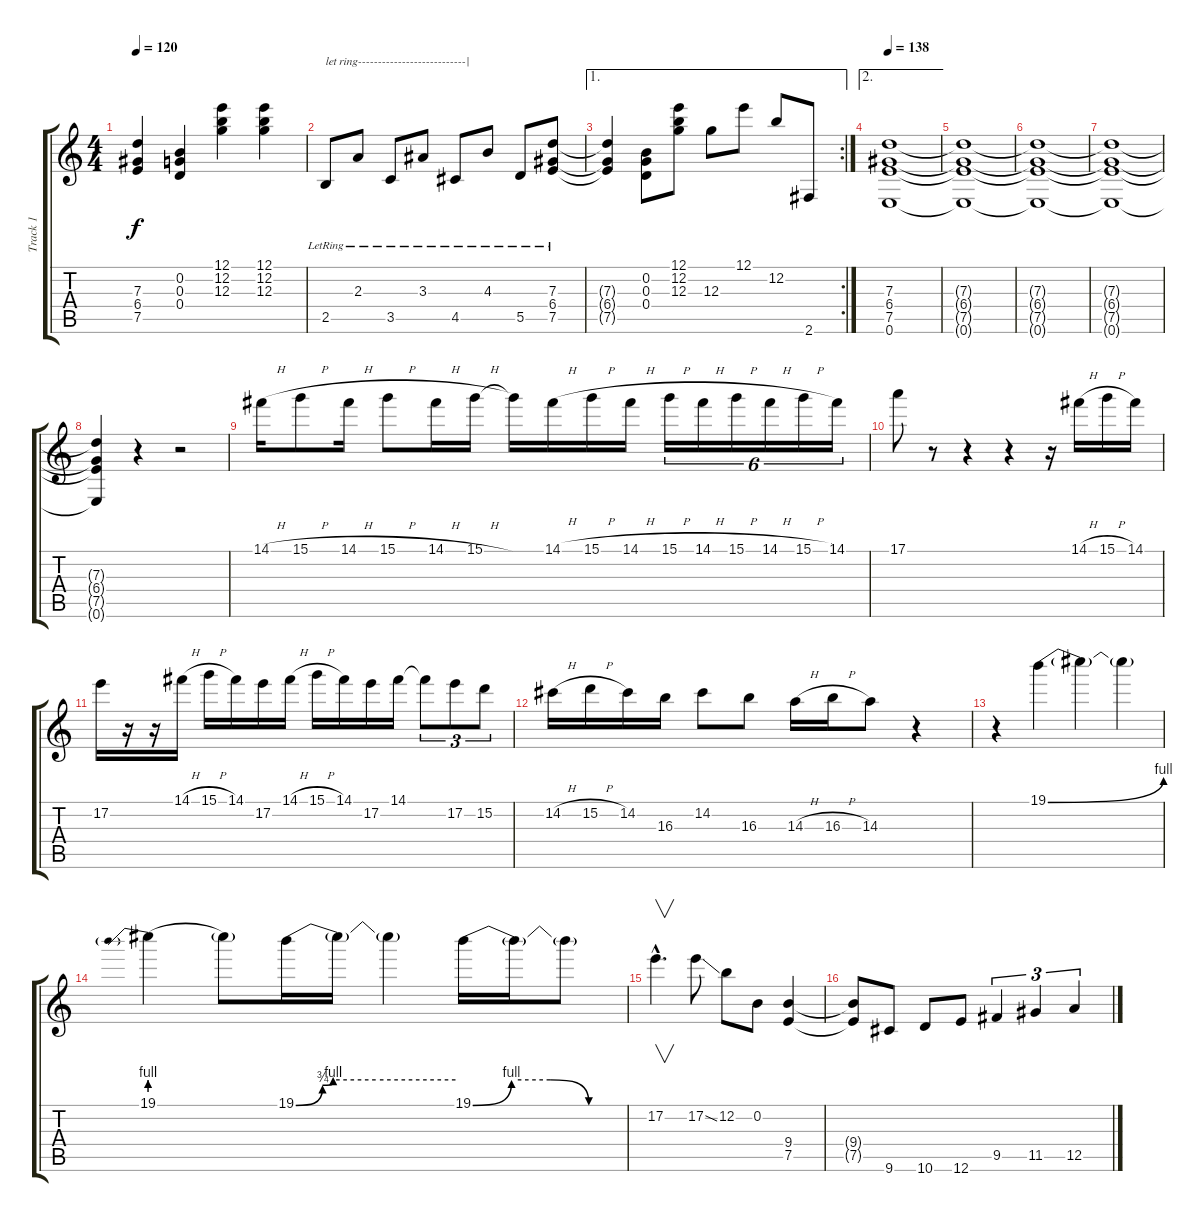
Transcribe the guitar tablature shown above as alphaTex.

\track ("Track 1" "Track 1") {instrument distortionguitar}
\staff {score tabs}
\tuning (E4 B3 G3 D3 A2 E2) {hide}
\ts (4 4)
\tempo 120
\clef g2
\ks c
(7.3{t} 6.4{t} 7.5{t}).4{dy f} (0.2 0.3 0.4).4 (12.1 12.2 12.3).4 (12.1 12.2 12.3).4 |
2.5{lr}.8{txt "let ring---------------------------|"} 2.3{lr}.8 3.5{lr}.8 3.3{lr}.8 4.5{lr}.8 4.3{lr}.8 5.5{lr}.8 (7.3{lr} 6.4 7.5{lr}).8 |
\ae 1
\rc 2
(7.3{t} 6.4{t} 7.5{t}).4 (0.2 0.3 0.4).8 (12.1 12.2 12.3).8 12.3.8 12.1.8 12.2.8 2.6.8 |
\ae 2
\tempo 138
(7.3 6.4 7.5 0.6).1 |
(7.3{t} 6.4{t} 7.5{t} 0.6{t}).1 |
(7.3{t} 6.4{t} 7.5{t} 0.6{t}).1 |
(7.3{t} 6.4{t} 7.5{t} 0.6{t}).1 |
(7.3{t} 6.4{t} 7.5{t} 0.6{t}).4 r.4 r.2 |
14.1{h}.16 15.1{h}.8 14.1{h}.16 15.1{h}.8 14.1{h}.16 15.1{h}.16 15.1{t}.16 14.1{h}.16 15.1{h}.16 14.1{h}.16 15.1{h}.16{tu (6 4)} 14.1{h}.16{tu (6 4)} 15.1{h}.16{tu (6 4)} 14.1{h}.16{tu (6 4)} 15.1{h}.16{tu (6 4)} 14.1.16{tu (6 4)} |
17.1.8 r.8 r.4 r.4 r.16 14.1{h}.16 15.1{h}.16 14.1.16 |
17.2.16 r.16 r.16 14.1{h}.16 15.1{h}.16 14.1.16 17.2.16 14.1{h}.16 15.1{h}.16 14.1.16 17.2.16 14.1.16 14.1{t}.8{tu (3 2)} 17.2.8{tu (3 2)} 15.2.8{tu (3 2)} |
14.2{h}.16 15.2{h}.16 14.2.16 16.3.16 14.2.8 16.3.8 14.3{h}.16 16.3{h}.16 14.3.8 r.4 |
r.4 19.1{be (bend 0 0 60 4)}.4 19.1{t}.4 19.1{t}.4 |
19.1{be (prebend 0 4 60 4)}.4 19.1{t}.8 19.1{be (custom 0 0 10 3 14 4 30 4 60 4)}.16 19.1{t}.16 19.1{t}.4 19.1{be (custom 0 0 15 4 30 4 45 0 60 0)}.16 19.1{t}.16 19.1{t}.8 |
17.2{hac}.4{v d} 17.2{ss}.8 12.2.8 0.2.8 (9.4 7.5).4 |
(9.4{t} 7.5{t}).8 9.6.8 10.6.8 12.6.8 9.5.4{tu (3 2)} 11.5.4{tu (3 2)} 12.5.4{tu (3 2)}
